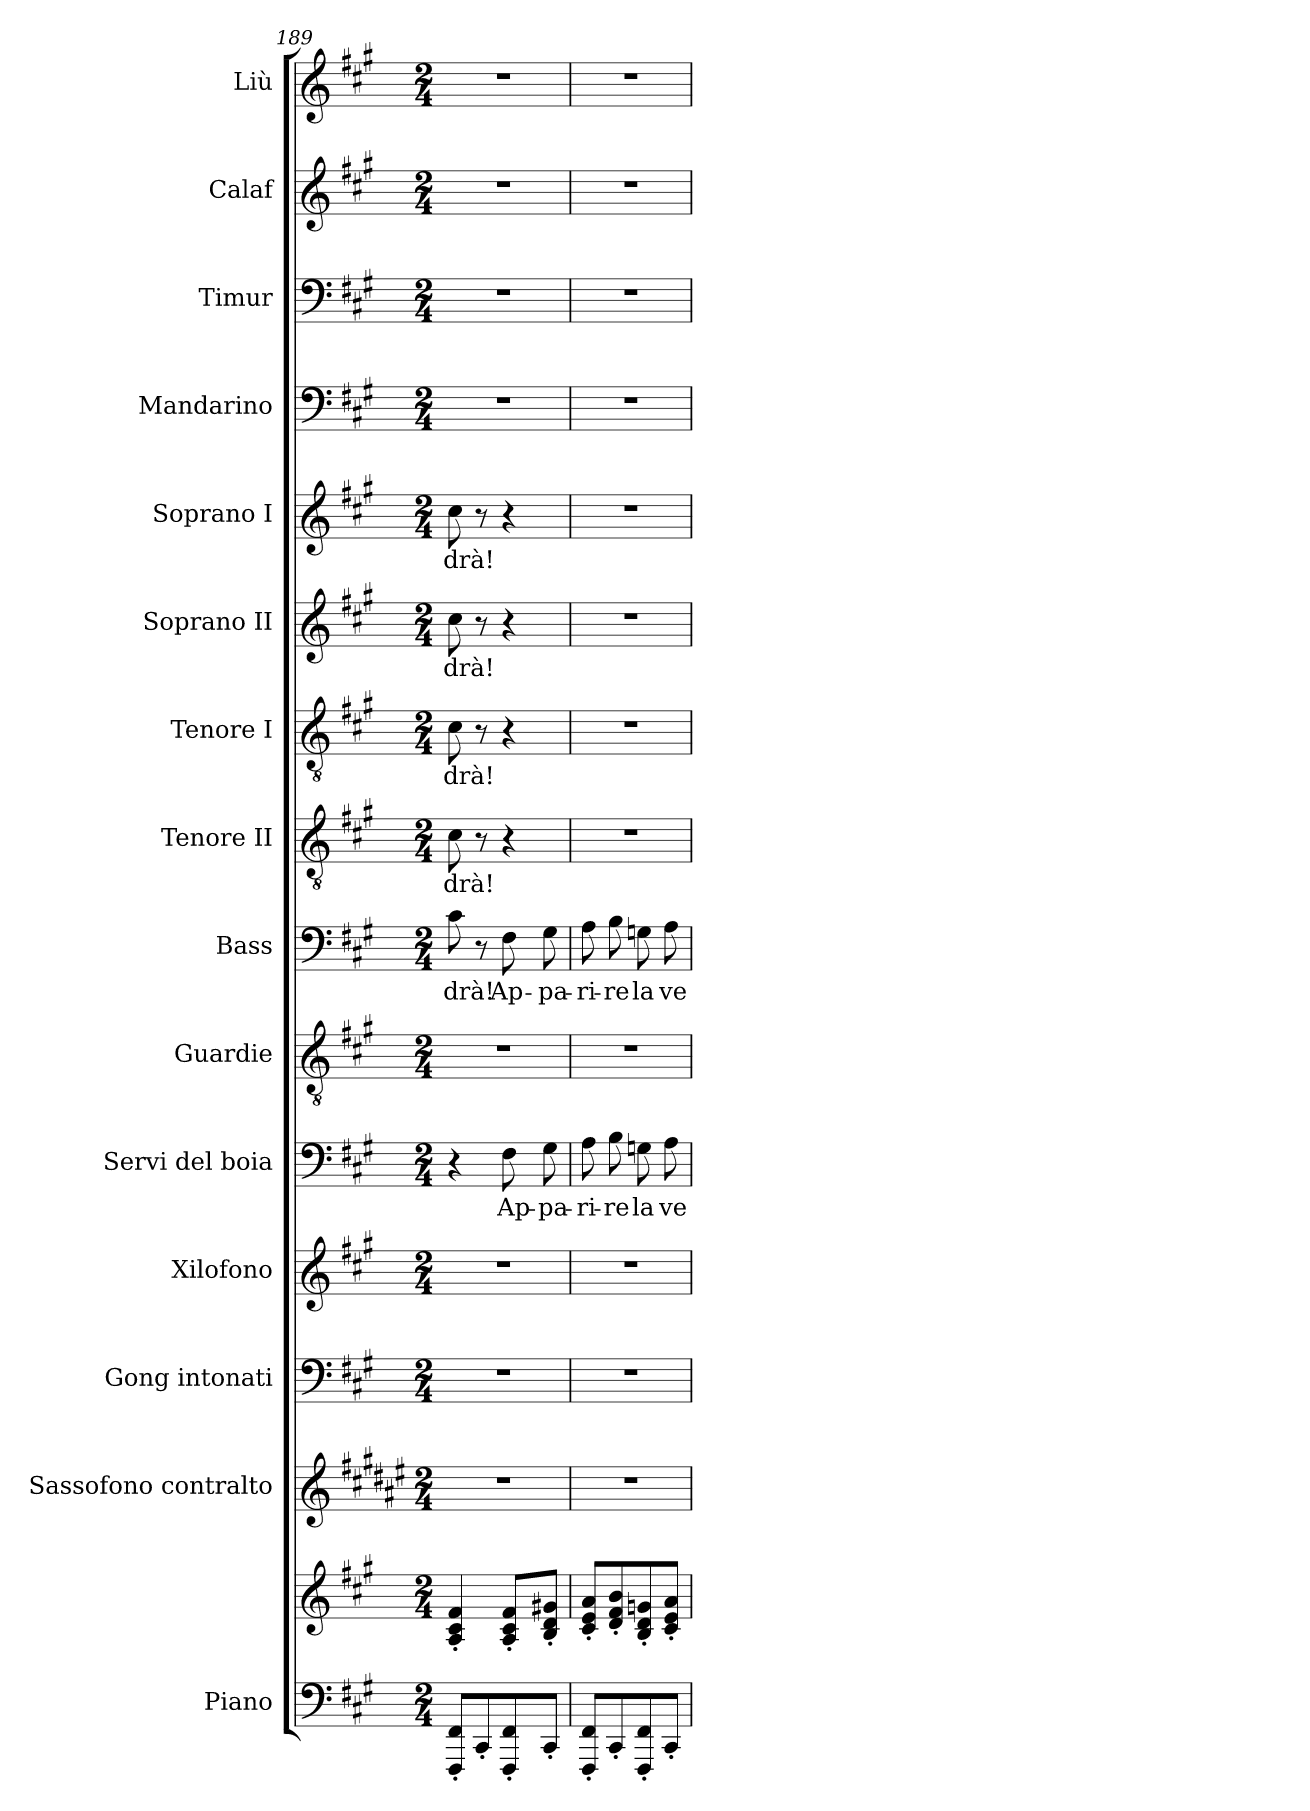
**kern	**kern	**kern	**kern	**kern	**kern	**text	**kern	**kern	**text	**kern	**text	**kern	**text	**kern	**text	**kern	**text	**kern	**kern	**kern	**kern
*part15	*part15	*part14	*part13	*part12	*part11	*part11	*part10	*part9	*part9	*part8	*part8	*part7	*part7	*part6	*part6	*part5	*part5	*part4	*part3	*part2	*part1
*staff16	*staff15	*staff14	*staff13	*staff12	*staff11	*staff11	*staff10	*staff9	*staff9	*staff8	*staff8	*staff7	*staff7	*staff6	*staff6	*staff5	*staff5	*staff4	*staff3	*staff2	*staff1
*I"Piano	*	*I"Sassofono contralto	*I"Gong intonati	*I"Xilofono	*I"Servi del boia	*	*I"Guardie	*I"Bass	*	*I"Tenore II	*	*I"Tenore I	*	*I"Soprano II	*	*I"Soprano I	*	*I"Mandarino	*I"Timur	*I"Calaf	*I"Liù
*I'Pno.	*	*	*I'Gong int.	*I'Xil.	*I'Ser.B.	*	*I'G.	*I'B.	*	*I'T. II	*	*I'T. I	*	*I'S. II	*	*I'S. I	*	*I'M.	*I'T.	*I'C.	*I'L.
*clefF4	*clefG2	*clefG2	*clefF4	*clefG2	*clefF4	*	*clefGv2	*clefF4	*	*clefGv2	*	*clefGv2	*	*clefG2	*	*clefG2	*	*clefF4	*clefF4	*clefG2	*clefG2
*	*	*ITrd5c9	*	*ITrd-7c-12	*	*	*	*	*	*	*	*	*	*	*	*	*	*	*	*	*
*k[f#c#g#]	*k[f#c#g#]	*k[f#c#g#]	*k[f#c#g#]	*k[f#c#g#]	*k[f#c#g#]	*	*k[f#c#g#]	*k[f#c#g#]	*	*k[f#c#g#]	*	*k[f#c#g#]	*	*k[f#c#g#]	*	*k[f#c#g#]	*	*k[f#c#g#]	*k[f#c#g#]	*k[f#c#g#]	*k[f#c#g#]
*M2/4	*M2/4	*M2/4	*M2/4	*M2/4	*M2/4	*	*M2/4	*M2/4	*	*M2/4	*	*M2/4	*	*M2/4	*	*M2/4	*	*M2/4	*M2/4	*M2/4	*M2/4
=189	=189	=189	=189	=189	=189	=189	=189	=189	=189	=189	=189	=189	=189	=189	=189	=189	=189	=189	=189	=189	=189
!	!	!	!	!	!	!	!	!	!LO:LY:b	!	!LO:LY:b	!	!LO:LY:b	!	!LO:LY:b	!	!LO:LY:b	!	!	!	!
8FFF#/' 8FF#/'L	4A/' 4c#/' 4f#/'	2r	2r	2r	4r	.	2r	8c#\	-drà!	8c#\	-drà!	8c#\	-drà!	8cc#\	-drà!	8cc#\	-drà!	2r	2r	2r	2r
8CC#'/	.	.	.	.	.	.	.	8r	.	8r	.	8r	.	8r	.	8r	.	.	.	.	.
!	!	!	!	!	!	!LO:LY:b	!	!	!LO:LY:b	!	!	!	!	!	!	!	!	!	!	!	!
8FFF#/' 8FF#/'	8A/' 8c#/' 8f#/'L	.	.	.	8F#\	Ap-	.	8F#\	Ap-	4r	.	4r	.	4r	.	4r	.	.	.	.	.
!	!	!	!	!	!	!LO:LY:b	!	!	!LO:LY:b	!	!	!	!	!	!	!	!	!	!	!	!
8CC#'/J	8B/' 8d/' 8g#X/'J	.	.	.	8G#\	-pa-	.	8G#\	-pa-	.	.	.	.	.	.	.	.	.	.	.	.
=190	=190	=190	=190	=190	=190	=190	=190	=190	=190	=190	=190	=190	=190	=190	=190	=190	=190	=190	=190	=190	=190
!	!	!	!	!	!	!LO:LY:b	!	!	!LO:LY:b	!	!	!	!	!	!	!	!	!	!	!	!
8FFF#/' 8FF#/'L	8c#/' 8e/' 8a/'L	2r	2r	2r	8A\	-ri-	2r	8A\	-ri-	2r	.	2r	.	2r	.	2r	.	2r	2r	2r	2r
!	!	!	!	!	!	!LO:LY:b	!	!	!LO:LY:b	!	!	!	!	!	!	!	!	!	!	!	!
8CC#'/	8d/' 8f#/' 8b/'	.	.	.	8B\	-re	.	8B\	-re	.	.	.	.	.	.	.	.	.	.	.	.
!	!	!	!	!	!	!LO:LY:b	!	!	!LO:LY:b	!	!	!	!	!	!	!	!	!	!	!	!
8FFF#/' 8FF#/'	8B/' 8d/' 8gn/'	.	.	.	8Gn\	la	.	8Gn\	la	.	.	.	.	.	.	.	.	.	.	.	.
!	!	!	!	!	!	!LO:LY:b	!	!	!LO:LY:b	!	!	!	!	!	!	!	!	!	!	!	!
8CC#'/J	8c#/' 8e/' 8a/'J	.	.	.	8A\	ve-	.	8A\	ve-	.	.	.	.	.	.	.	.	.	.	.	.
=	=	=	=	=	=	=	=	=	=	=	=	=	=	=	=	=	=	=	=	=	=
*-	*-	*-	*-	*-	*-	*-	*-	*-	*-	*-	*-	*-	*-	*-	*-	*-	*-	*-	*-	*-	*-
